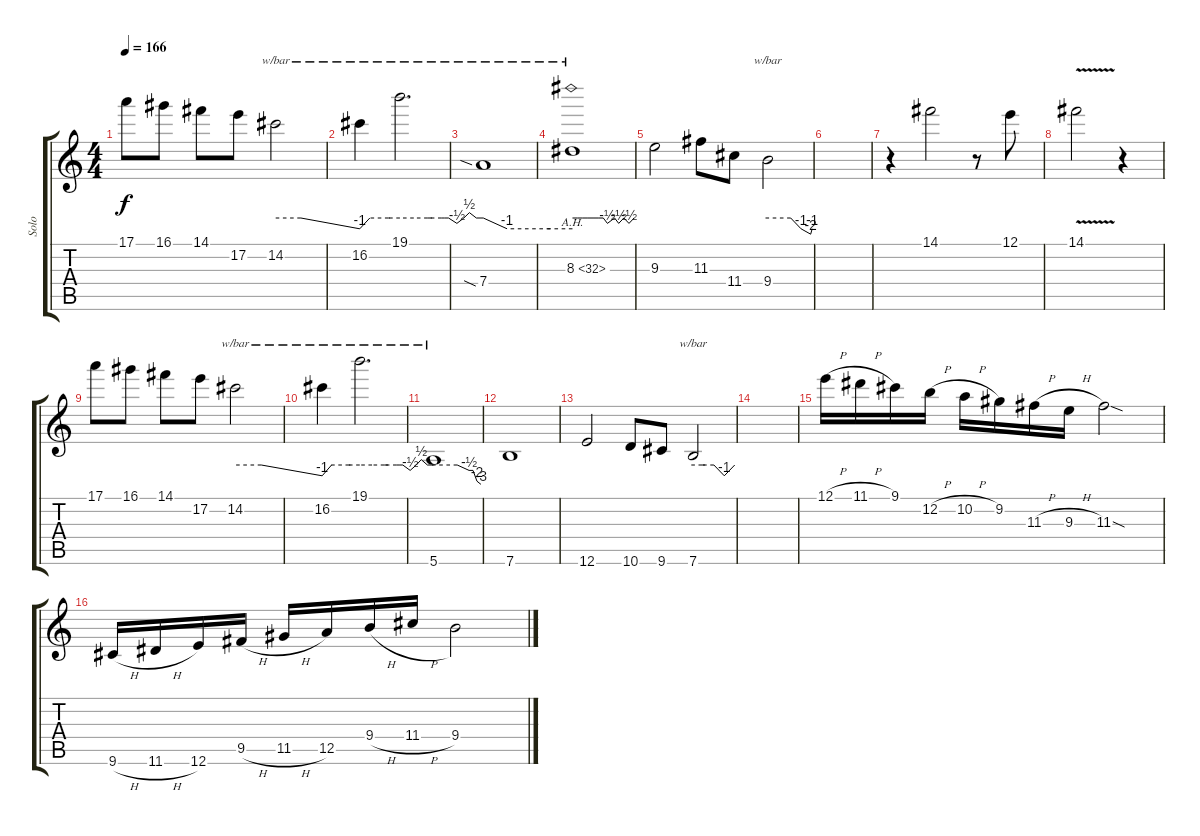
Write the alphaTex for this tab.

\track ("Solo" "Solo") {instrument distortionguitar}
\staff {score tabs}
\tuning (E4 B3 G3 D3 A2 E2) {hide}
\ts (4 4)
\tempo 166
\clef g2
\ks c
17.1.8{dy f} 16.1.8 14.1.8 17.2.8 14.2.2{tbe (custom default 0 0 18 0 60 -4)} |
16.2.4{tbe (custom default 0 -4 15 0 43 0 45 0 60 0)} 19.1.2{d tbe (custom default 0 0 10 0 20 0 23 0 30 0 32 0 35 0 41 -2 46 0 50 2 55 0 60 0)} |
7.4{sia}.1{tbe (custom default 0 0 16 -4 45 -4 60 -4)} |
8.3{ah 24}.1{tbe (custom default 0 0 5 0 10 0 15 0 20 0 25 0 30 0 34 -2 41 0 45 -2 50 0 55 -2 60 0)} |
9.3.2 11.3.8 11.4.8 9.4.2{tbe (custom default 0 0 31 0 45 -4 58 -8 60 -4)} |
|
r.4 14.1.2 r.8 12.1.8 |
14.1{v}.2 r.4 |
17.1.8 16.1.8 14.1.8 17.2.8 14.2.2{tbe (custom default 0 0 18 0 60 -4)} |
16.2.4{tbe (custom default 0 -4 15 0 43 0 45 0 60 0)} 19.1.2{d tbe (custom default 0 0 10 0 20 0 23 0 30 0 32 0 35 0 41 -2 46 0 50 2 55 0 60 0)} |
5.6.1{tbe (custom default 0 0 30 0 45 -2 50 -2 55 -8 60 -12)} |
7.6.1 |
12.6.2 10.6.8 9.6.8 7.6.2{tbe (custom default 0 0 13 0 17 0 30 0 45 -4 60 0)} |
|
12.1{h}.16 11.1{h}.16 9.1.16 12.2{h}.16 10.2{h}.16 9.2.16 11.3{h}.16 9.3{h}.16 11.3{sod}.2 |
9.6{h}.16 11.6{h}.16 12.6.16 9.5{h}.16 11.5{h}.16 12.5.16 9.4{h}.16 11.4{h}.16 9.4.2
